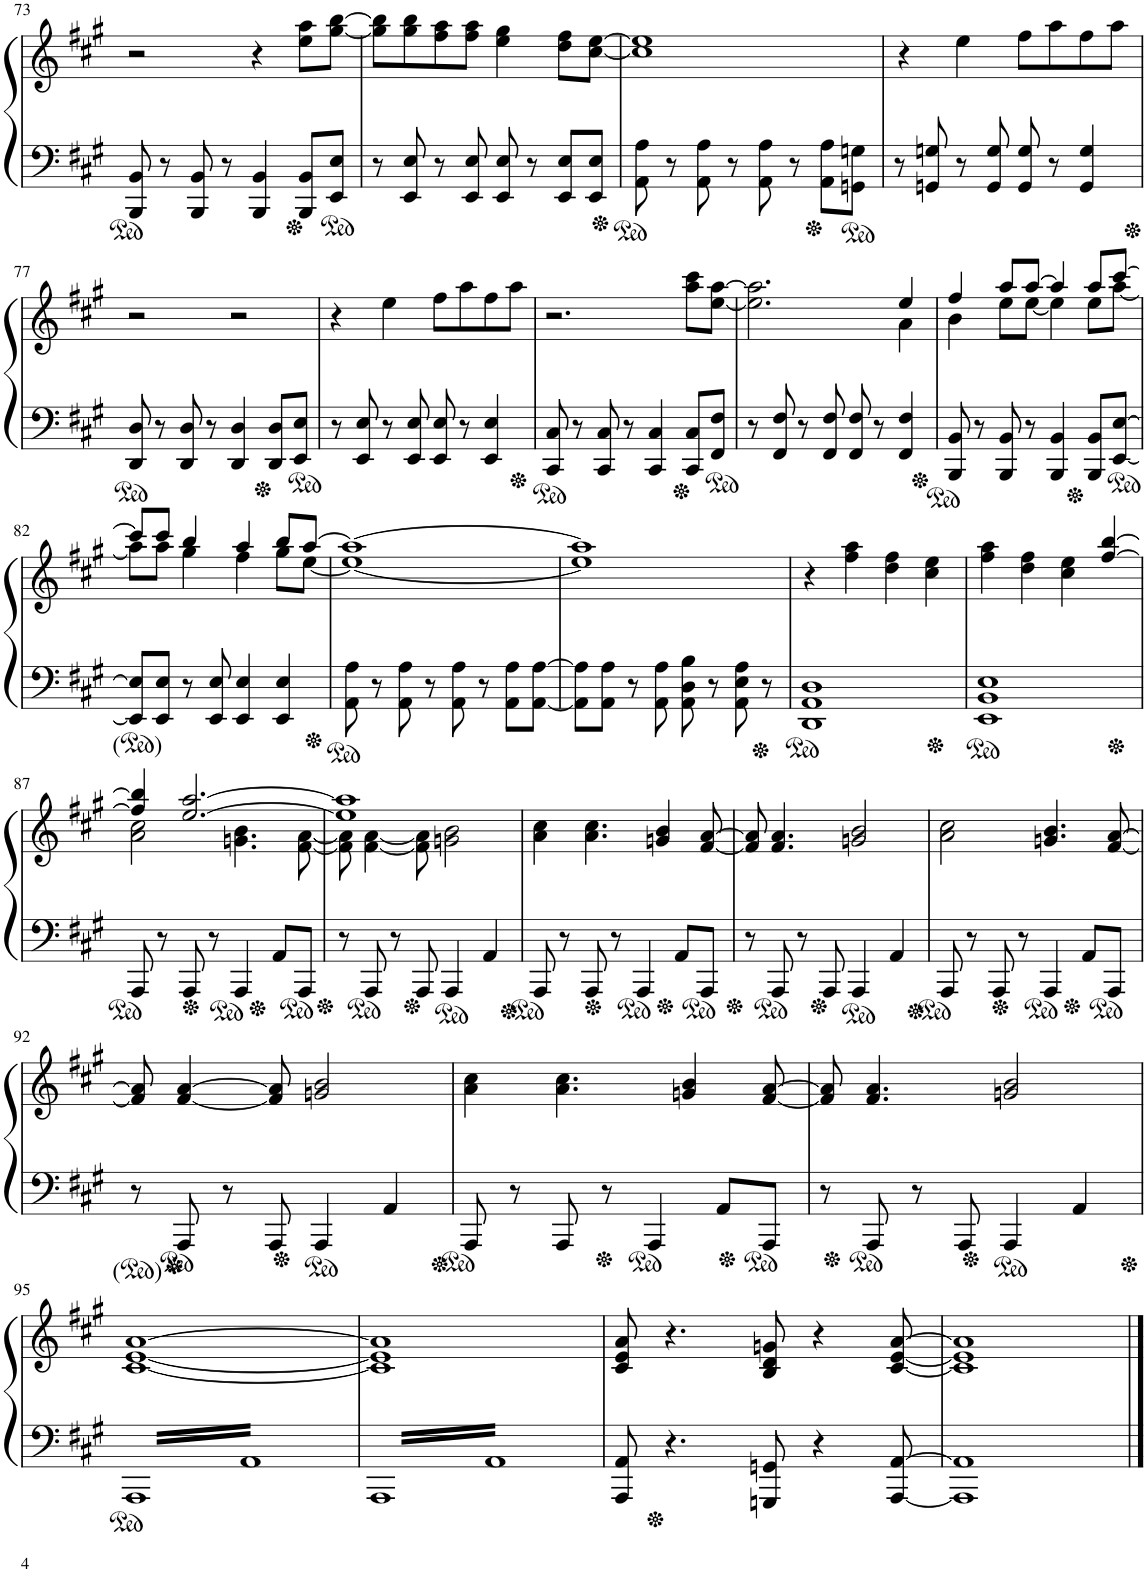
**kern	**kern
*part1	*part1
*staff2	*staff1
*I"ピアノ	*
!!LO:PB:g=z
*clefF4	*clefG2
*k[f#c#g#]	*k[f#c#g#]
*M4/4	*M4/4
=73	=73
8BBB/ 8BB/	2r
8r	.
8BBB/ 8BB/	.
8r	.
4BBB/ 4BB/	4r
8BBB/ 8BB/L	8ee\ 8aa\L
8EE/ 8E/J	[8gg#\ [8bb\J
=74	=74
8r	8gg#\] 8bb\]L
8EE/ 8E/	8gg#\ 8bb\
8r	8ff#\ 8aa\
8EE/ 8E/	8ff#\ 8aa\J
8EE/ 8E/	4ee\ 4gg#\
8r	.
8EE/ 8E/L	8dd\ 8ff#\L
8EE/ 8E/J	[8cc#\ [8ee\J
=75	=75
8AA\ 8A\	1cc#] 1ee]
8r	.
8AA\ 8A\	.
8r	.
8AA\ 8A\	.
8r	.
8AA\ 8A\L	.
8GGn\ 8Gn\J	.
=76	=76
8r	4r
8GGn/ 8Gn/	.
8r	4ee\
8GG/ 8G/	.
8GG/ 8G/	8ff#\L
8r	8aa\
4GG/ 4G/	8ff#\
.	8aa\J
!!LO:LB:g=z
=77	=77
8DD/ 8D/	2r
8r	.
8DD/ 8D/	.
8r	.
4DD/ 4D/	2r
8DD/ 8D/L	.
8EE/ 8E/J	.
=78	=78
8r	4r
8EE/ 8E/	.
8r	4ee\
8EE/ 8E/	.
8EE/ 8E/	8ff#\L
8r	8aa\
4EE/ 4E/	8ff#\
.	8aa\J
=79	=79
8CC#/ 8C#/	2.r
8r	.
8CC#/ 8C#/	.
8r	.
4CC#/ 4C#/	.
8CC#/ 8C#/L	8aa\ 8ccc#\L
8FF#/ 8F#/J	[8ee\ [>8aa\J
=80	=80
*	*^
8r	2.ee\] 2.aa\]	2.ryy
8FF#/ 8F#/	.	.
8r	.	.
8FF#/ 8F#/	.	.
8FF#/ 8F#/	.	.
8r	.	.
4FF#/ 4F#/	4ee/	4a\
=81	=81	=81
8BBB/ 8BB/	4ff#/	4b\
8r	.	.
8BBB/ 8BB/	8aa/L	8ee\L
8r	[8aa/J	[8ee\J
4BBB/ 4BB/	4aa/]	4ee\]
8BBB/ 8BB/L	8aa/L	8ee\L
[8EE/ [8E/J	[8ccc#/J	[8aa\J
!!LO:LB:g=z	!!
=82	=82	=82
8EE/] 8E/]L	8ccc#/L]	8aa\L]
8EE/ 8E/J	8ccc#/J	8aa\J
8r	4bb/	4gg#\
8EE/ 8E/	.	.
4EE/ 4E/	4aa/	4ff#\
4EE/ 4E/	8bb/L	8gg#\L
.	[8aa/J	[8ee\J
=83	=83	=83
8AA\ 8A\	1aa_	1ee_
8r	.	.
8AA\ 8A\	.	.
8r	.	.
8AA\ 8A\	.	.
8r	.	.
8AA\ 8A\L	.	.
[8AA\ [8A\J	.	.
=84	=84	=84
8AA\] 8A\]L	1aa]	1ee]
8AA\ 8A\J	.	.
8r	.	.
8AA\ 8A\	.	.
8AA\ 8D\ 8B\	.	.
8r	.	.
8AA\ 8E\ 8A\	.	.
8r	.	.
*	*v	*v
=85	=85
1DD 1AA 1D	4r
.	4ff#\ 4aa\
.	4dd\ 4ff#\
.	4cc#\ 4ee\
=86	=86
1EE 1BB 1E	4ff#\ 4aa\
.	4dd\ 4ff#\
.	4cc#\ 4ee\
.	[4ff#/ [4bb/
!!LO:LB:g=z
=87	=87
*	*^
8AAA/	4ff#/] 4bb/]	2a\ 2cc#\
8r	.	.
8AAA/	[>2.ee/ [2.aa/	.
8r	.	.
4AAA/	.	4.gn\ 4.b\
8AA/L	.	.
8AAA/J	.	[8f#\ [8a\
=88	=88	=88
8r	1ee] 1aa]	8f#\] 8a\]
8AAA/	.	[4f#\ [4a\
8r	.	.
8AAA/	.	8f#\] 8a\]
4AAA/	.	2gn\ 2b\
4AA/	.	.
*	*v	*v
=89	=89
8AAA/	4a\ 4cc#\
8r	.
8AAA/	4.a\ 4.cc#\
8r	.
4AAA/	.
.	4gn/ 4b/
8AA/L	.
8AAA/J	[8f#/ [8a/
=90	=90
8r	8f#/] 8a/]
8AAA/	4.f#/ 4.a/
8r	.
8AAA/	.
4AAA/	2gn/ 2b/
4AA/	.
=91	=91
8AAA/	2a\ 2cc#\
8r	.
8AAA/	.
8r	.
4AAA/	4.gn/ 4.b/
8AA/L	.
8AAA/J	[8f#/ [8a/
!!LO:LB:g=z
=92	=92
8r	8f#/] 8a/]
8AAA/	[4f#/ [4a/
8r	.
8AAA/	8f#/] 8a/]
4AAA/	2gn/ 2b/
4AA/	.
=93	=93
8AAA/	4a\ 4cc#\
8r	.
8AAA/	4.a\ 4.cc#\
8r	.
4AAA/	.
.	4gn/ 4b/
8AA/L	.
8AAA/J	[8f#/ [8a/
=94	=94
8r	8f#/] 8a/]
8AAA/	4.f#/ 4.a/
8r	.
8AAA/	.
4AAA/	2gn/ 2b/
4AA/	.
!!LO:LB:g=z
=95	=95
3.AAA	[1c# [1e [1a
3.AA	.
=96	=96
3.AAA	1c#] 1e] 1a]
3.AA	.
=97	=97
8AAA/ 8AA/	8c#/ 8e/ 8a/
4.r	4.r
8GGGn/ 8GGn/	8B/ 8d/ 8gn/
4r	4r
[8AAA/ [8AA/	[8c#/ [8e/ [8a/
=98	=98
1AAA] 1AA]	1c#] 1e] 1a]
==	==
*-	*-
